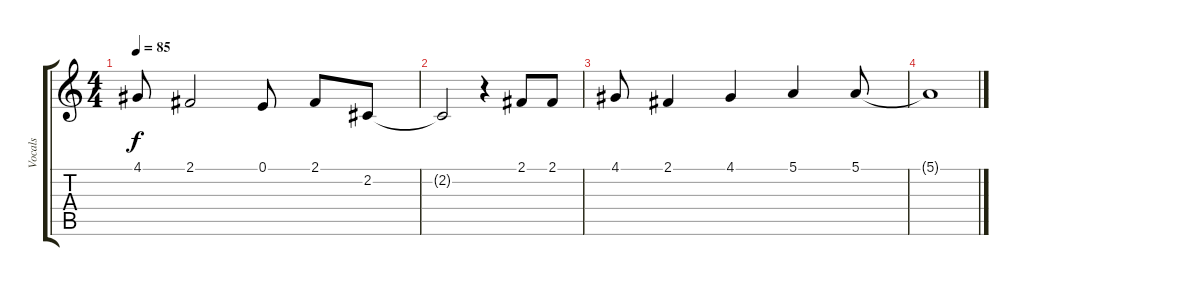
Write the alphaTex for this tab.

\track ("Vocals" "Vocals") {instrument flute}
\staff {score tabs}
\tuning (E4 B3 G3 D3 A2 E2) {hide}
\ts (4 4)
\tempo 85
\clef g2
\ks c
4.1.8{dy f} 2.1.2 0.1.8 2.1.8 2.2.8 |
2.2{t}.2 r.4 2.1.8 2.1.8 |
4.1.8 2.1.4 4.1.4 5.1.4 5.1.8 |
5.1{t}.1
